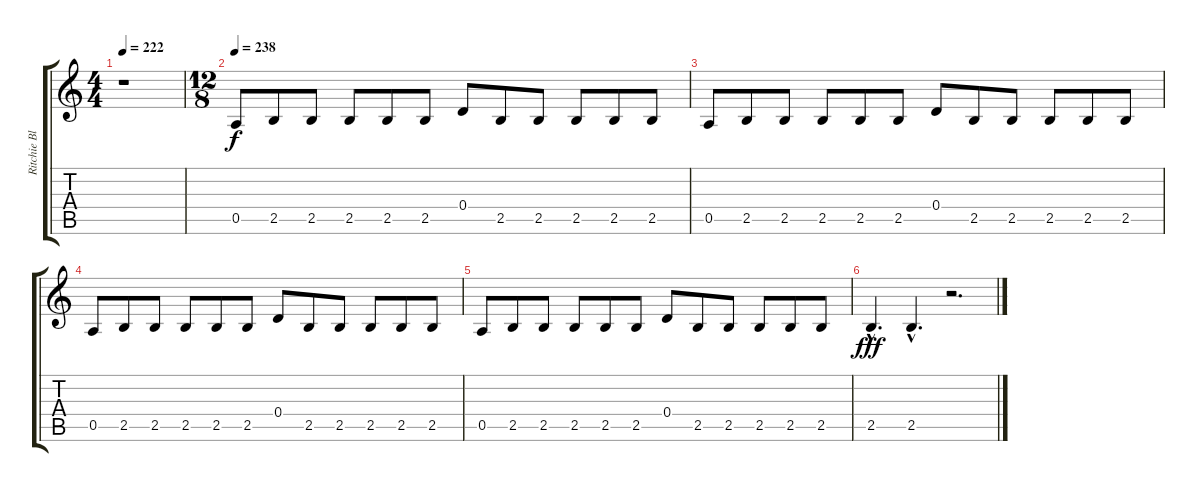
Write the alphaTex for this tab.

\track ("Ritchie Blackmore" "Ritchie Bl") {instrument overdrivenguitar}
\staff {score tabs}
\tuning (E4 B3 G3 D3 A2 E2) {hide}
\ts (4 4)
\tempo 222
\clef g2
\ks c
r.1{dy f} |
\ts (12 8)
\tempo 238
0.5.8 2.5.8 2.5.8 2.5.8 2.5.8 2.5.8 0.4.8 2.5.8 2.5.8 2.5.8 2.5.8 2.5.8 |
0.5.8 2.5.8 2.5.8 2.5.8 2.5.8 2.5.8 0.4.8 2.5.8 2.5.8 2.5.8 2.5.8 2.5.8 |
0.5.8 2.5.8 2.5.8 2.5.8 2.5.8 2.5.8 0.4.8 2.5.8 2.5.8 2.5.8 2.5.8 2.5.8 |
0.5.8 2.5.8 2.5.8 2.5.8 2.5.8 2.5.8 0.4.8 2.5.8 2.5.8 2.5.8 2.5.8 2.5.8 |
2.5{hac}.4{d dy fff} 2.5{hac}.4{d} r.2{d}
